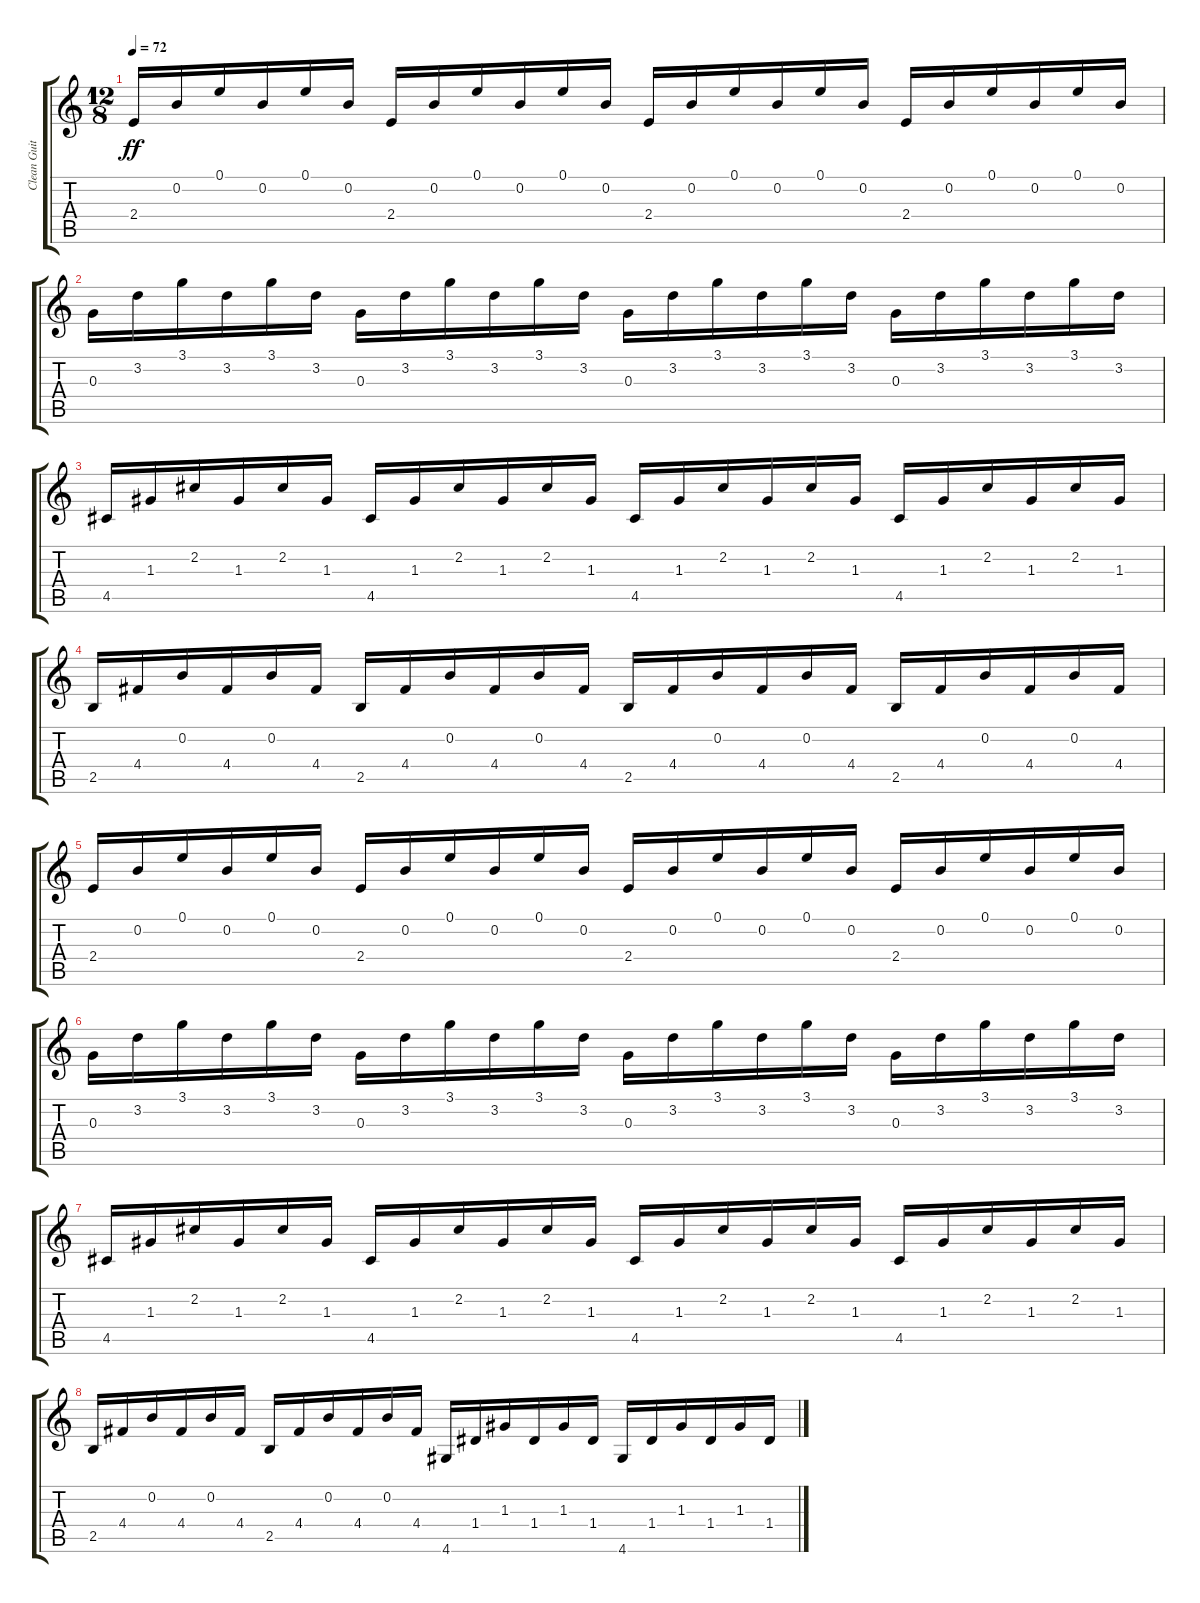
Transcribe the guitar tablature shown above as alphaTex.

\track ("Clean Guitar 2" "Clean Guit") {instrument acousticguitarsteel}
\staff {score tabs}
\tuning (E4 B3 G3 D3 A2 E2) {hide}
\ts (12 8)
\tempo 72
\clef g2
\ks c
2.4.16{dy ff instrument acousticguitarsteel} 0.2.16 0.1.16 0.2.16 0.1.16 0.2.16 2.4.16 0.2.16 0.1.16 0.2.16 0.1.16 0.2.16 2.4.16 0.2.16 0.1.16 0.2.16 0.1.16 0.2.16 2.4.16 0.2.16 0.1.16 0.2.16 0.1.16 0.2.16 |
0.3.16 3.2.16 3.1.16 3.2.16 3.1.16 3.2.16 0.3.16 3.2.16 3.1.16 3.2.16 3.1.16 3.2.16 0.3.16 3.2.16 3.1.16 3.2.16 3.1.16 3.2.16 0.3.16 3.2.16 3.1.16 3.2.16 3.1.16 3.2.16 |
4.5.16 1.3.16 2.2.16 1.3.16 2.2.16 1.3.16 4.5.16 1.3.16 2.2.16 1.3.16 2.2.16 1.3.16 4.5.16 1.3.16 2.2.16 1.3.16 2.2.16 1.3.16 4.5.16 1.3.16 2.2.16 1.3.16 2.2.16 1.3.16 |
2.5.16 4.4.16 0.2.16 4.4.16 0.2.16 4.4.16 2.5.16 4.4.16 0.2.16 4.4.16 0.2.16 4.4.16 2.5.16 4.4.16 0.2.16 4.4.16 0.2.16 4.4.16 2.5.16 4.4.16 0.2.16 4.4.16 0.2.16 4.4.16 |
2.4.16 0.2.16 0.1.16 0.2.16 0.1.16 0.2.16 2.4.16 0.2.16 0.1.16 0.2.16 0.1.16 0.2.16 2.4.16 0.2.16 0.1.16 0.2.16 0.1.16 0.2.16 2.4.16 0.2.16 0.1.16 0.2.16 0.1.16 0.2.16 |
0.3.16 3.2.16 3.1.16 3.2.16 3.1.16 3.2.16 0.3.16 3.2.16 3.1.16 3.2.16 3.1.16 3.2.16 0.3.16 3.2.16 3.1.16 3.2.16 3.1.16 3.2.16 0.3.16 3.2.16 3.1.16 3.2.16 3.1.16 3.2.16 |
4.5.16 1.3.16 2.2.16 1.3.16 2.2.16 1.3.16 4.5.16 1.3.16 2.2.16 1.3.16 2.2.16 1.3.16 4.5.16 1.3.16 2.2.16 1.3.16 2.2.16 1.3.16 4.5.16 1.3.16 2.2.16 1.3.16 2.2.16 1.3.16 |
2.5.16 4.4.16 0.2.16 4.4.16 0.2.16 4.4.16 2.5.16 4.4.16 0.2.16 4.4.16 0.2.16 4.4.16 4.6.16 1.4.16 1.3.16 1.4.16 1.3.16 1.4.16 4.6.16 1.4.16 1.3.16 1.4.16 1.3.16 1.4.16
